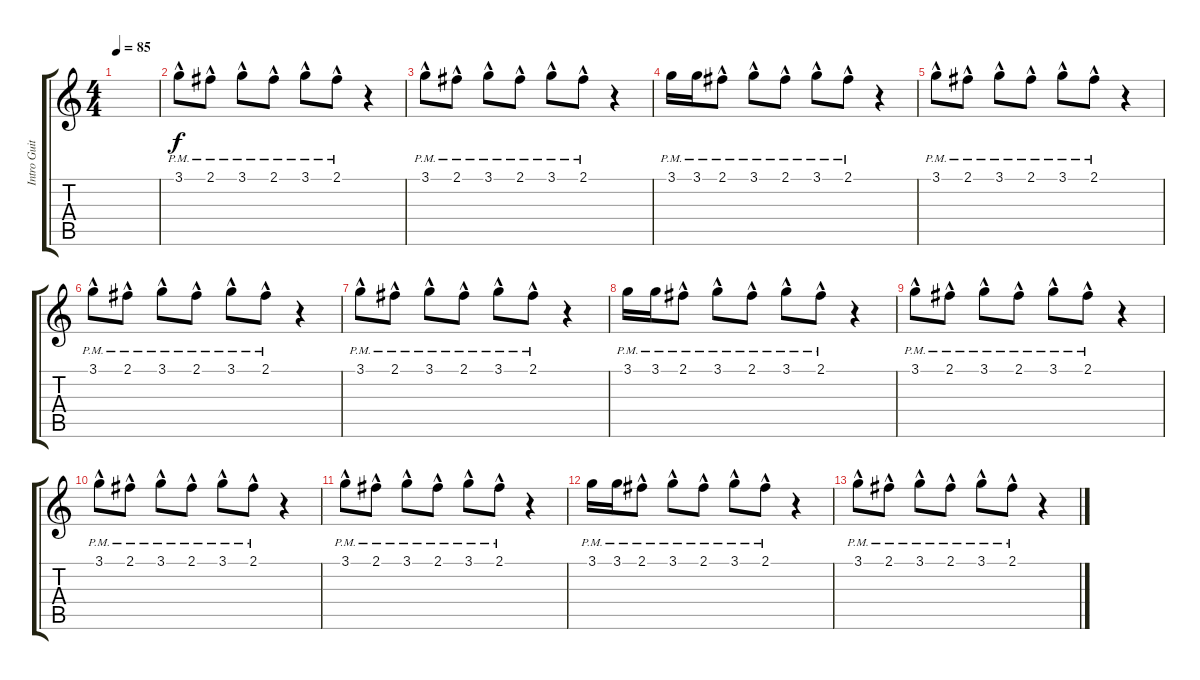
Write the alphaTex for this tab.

\track ("Intro Guitar 3" "Intro Guit") {instrument electricguitarmuted}
\staff {score tabs}
\tuning (E4 B3 G3 D3 A2 E2) {hide}
\ts (4 4)
\tempo 85
\clef g2
\ks c
|
3.1{hac pm}.8{txt " "} 2.1{hac pm}.8 3.1{hac pm}.8 2.1{hac pm}.8 3.1{hac pm}.8 2.1{hac pm}.8 r.4 |
3.1{hac pm}.8 2.1{hac pm}.8 3.1{hac pm}.8 2.1{hac pm}.8 3.1{hac pm}.8 2.1{hac pm}.8 r.4 |
3.1{pm}.16 3.1{pm}.16 2.1{hac pm}.8 3.1{hac pm}.8 2.1{hac pm}.8 3.1{hac pm}.8 2.1{hac pm}.8 r.4 |
3.1{hac pm}.8 2.1{hac pm}.8 3.1{hac pm}.8 2.1{hac pm}.8 3.1{hac pm}.8 2.1{hac pm}.8 r.4 |
3.1{hac pm}.8 2.1{hac pm}.8 3.1{hac pm}.8 2.1{hac pm}.8 3.1{hac pm}.8 2.1{hac pm}.8 r.4 |
3.1{hac pm}.8 2.1{hac pm}.8 3.1{hac pm}.8 2.1{hac pm}.8 3.1{hac pm}.8 2.1{hac pm}.8 r.4 |
3.1{pm}.16 3.1{pm}.16 2.1{hac pm}.8 3.1{hac pm}.8 2.1{hac pm}.8 3.1{hac pm}.8 2.1{hac pm}.8 r.4 |
3.1{hac pm}.8 2.1{hac pm}.8 3.1{hac pm}.8 2.1{hac pm}.8 3.1{hac pm}.8 2.1{hac pm}.8 r.4 |
3.1{hac pm}.8 2.1{hac pm}.8 3.1{hac pm}.8 2.1{hac pm}.8 3.1{hac pm}.8 2.1{hac pm}.8 r.4 |
3.1{hac pm}.8 2.1{hac pm}.8 3.1{hac pm}.8 2.1{hac pm}.8 3.1{hac pm}.8 2.1{hac pm}.8 r.4 |
3.1{pm}.16 3.1{pm}.16 2.1{hac pm}.8 3.1{hac pm}.8 2.1{hac pm}.8 3.1{hac pm}.8 2.1{hac pm}.8 r.4 |
3.1{hac pm}.8 2.1{hac pm}.8 3.1{hac pm}.8 2.1{hac pm}.8 3.1{hac pm}.8 2.1{hac pm}.8 r.4
